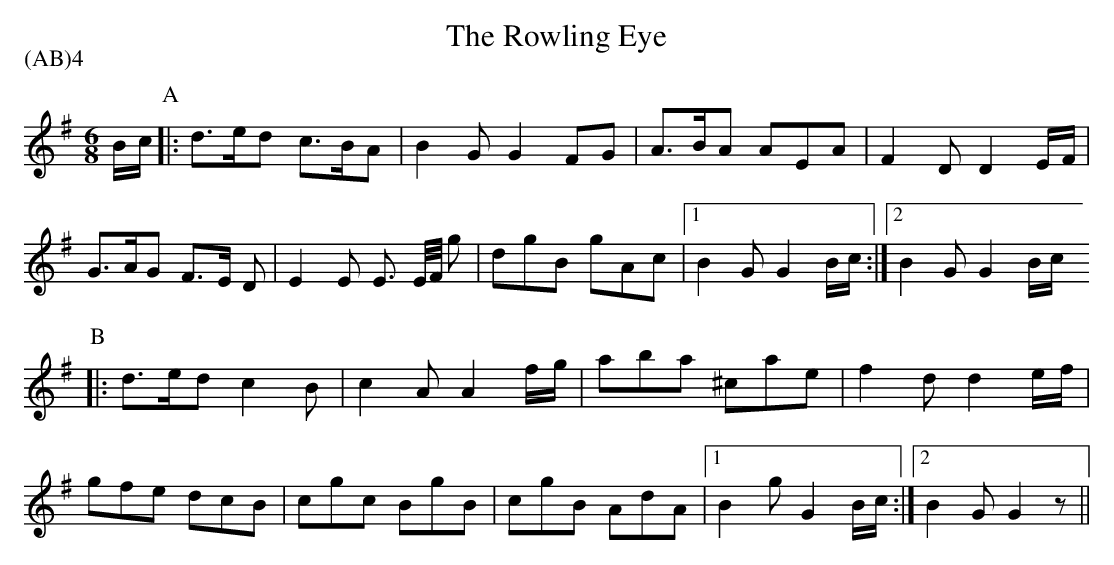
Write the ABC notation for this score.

X:1
T:The Rowling Eye
P:(AB)4
M:6/8
L:1/8
K:G
B/c/ \
P:A
|:  d>ed  c>BA  | B2 G G2 FG | A>BA AEA | F2 D D2 E/F/ |
G>AG F>E  D  | E2 E E3/2 E/4F/4 g | dgB gAc |1 B2 G G2 B/c/ :|2 B2 G G2 B/c/
P:B
|: d>ed c2 B | c2 A A2 f/g/ | aba ^cae |  f2 d d2 e/f/ |
gfe dcB |  cgc BgB | cgB AdA |1 B2 g G2  B/c/  :|2 B2 G G2 z ||
